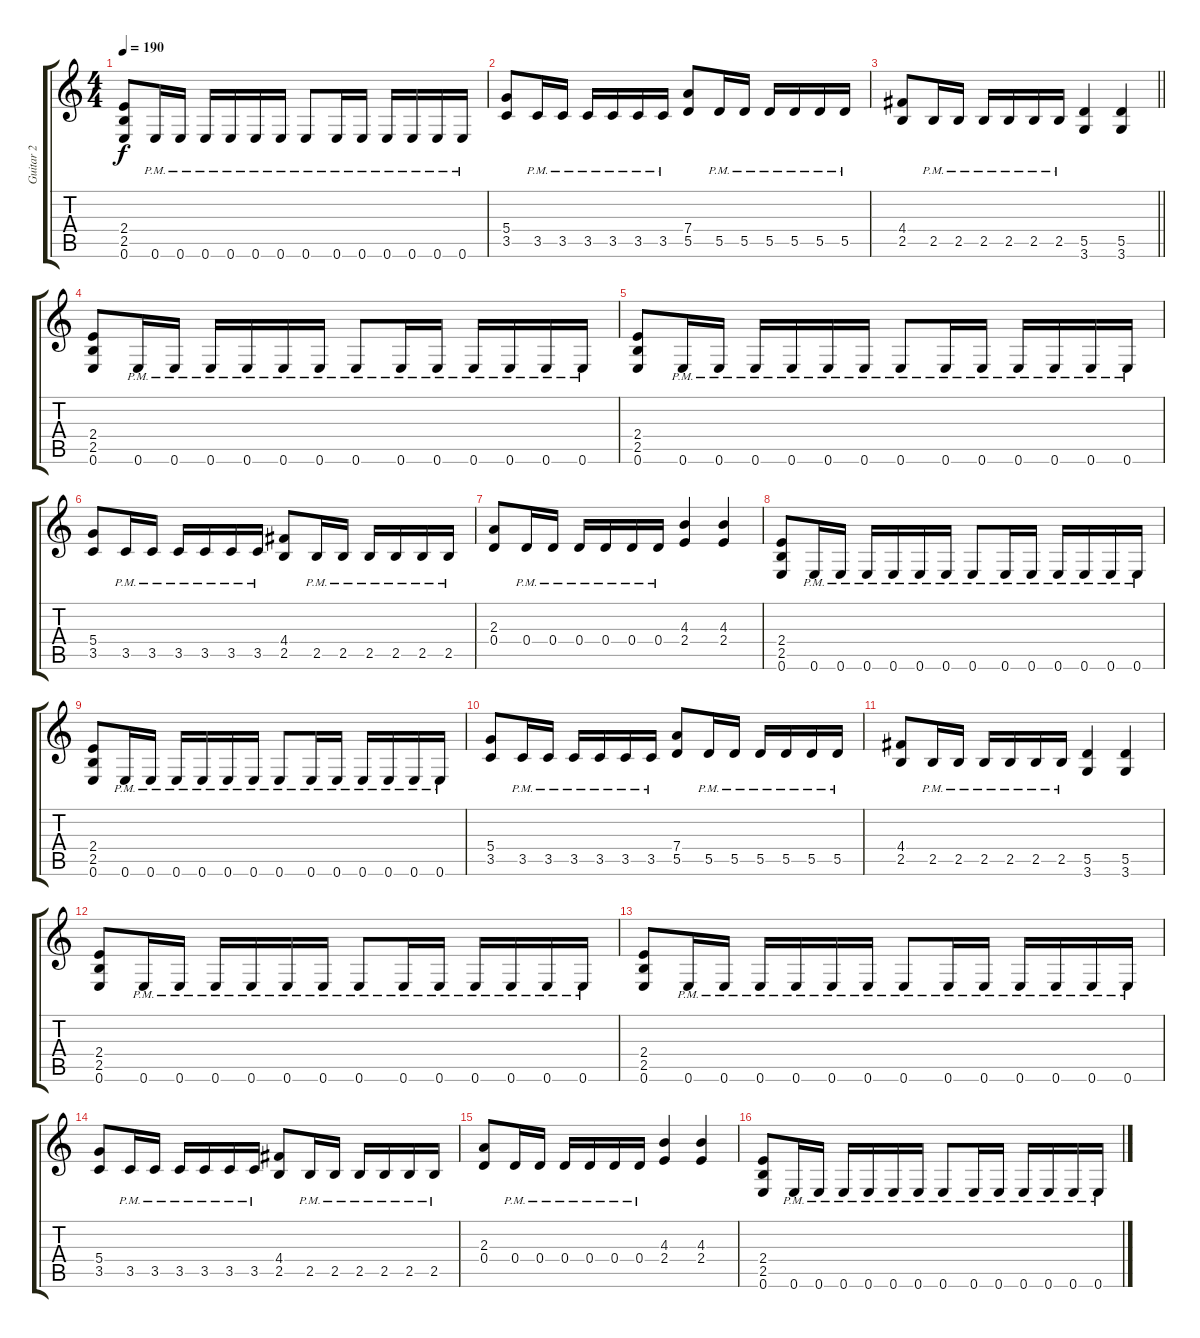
\track ("Guitar 2" "Guitar 2") {instrument distortionguitar}
\staff {score tabs}
\tuning (E4 B3 G3 D3 A2 E2) {hide}
\ts (4 4)
\tempo 190
\clef g2
\ks c
(2.4 2.5 0.6).8{dy f} 0.6{pm}.16 0.6{pm}.16 0.6{pm}.16 0.6{pm}.16 0.6{pm}.16 0.6{pm}.16 0.6{pm}.8 0.6{pm}.16 0.6{pm}.16 0.6{pm}.16 0.6{pm}.16 0.6{pm}.16 0.6{pm}.16 |
(5.4 3.5).8 3.5{pm}.16 3.5{pm}.16 3.5{pm}.16 3.5{pm}.16 3.5{pm}.16 3.5{pm}.16 (7.4 5.5).8 5.5{pm}.16 5.5{pm}.16 5.5{pm}.16 5.5{pm}.16 5.5{pm}.16 5.5{pm}.16 |
\barLineRight lightlight
(4.4 2.5).8 2.5{pm}.16 2.5{pm}.16 2.5{pm}.16 2.5{pm}.16 2.5{pm}.16 2.5{pm}.16 (5.5 3.6).4 (5.5 3.6).4 |
(2.4 2.5 0.6).8 0.6{pm}.16 0.6{pm}.16 0.6{pm}.16 0.6{pm}.16 0.6{pm}.16 0.6{pm}.16 0.6{pm}.8 0.6{pm}.16 0.6{pm}.16 0.6{pm}.16 0.6{pm}.16 0.6{pm}.16 0.6{pm}.16 |
(2.4 2.5 0.6).8 0.6{pm}.16 0.6{pm}.16 0.6{pm}.16 0.6{pm}.16 0.6{pm}.16 0.6{pm}.16 0.6{pm}.8 0.6{pm}.16 0.6{pm}.16 0.6{pm}.16 0.6{pm}.16 0.6{pm}.16 0.6{pm}.16 |
(5.4 3.5).8 3.5{pm}.16 3.5{pm}.16 3.5{pm}.16 3.5{pm}.16 3.5{pm}.16 3.5{pm}.16 (4.4 2.5).8 2.5{pm}.16 2.5{pm}.16 2.5{pm}.16 2.5{pm}.16 2.5{pm}.16 2.5{pm}.16 |
(2.3 0.4).8 0.4{pm}.16 0.4{pm}.16 0.4{pm}.16 0.4{pm}.16 0.4{pm}.16 0.4{pm}.16 (4.3 2.4).4 (4.3 2.4).4 |
(2.4 2.5 0.6).8 0.6{pm}.16 0.6{pm}.16 0.6{pm}.16 0.6{pm}.16 0.6{pm}.16 0.6{pm}.16 0.6{pm}.8 0.6{pm}.16 0.6{pm}.16 0.6{pm}.16 0.6{pm}.16 0.6{pm}.16 0.6{pm}.16 |
(2.4 2.5 0.6).8 0.6{pm}.16 0.6{pm}.16 0.6{pm}.16 0.6{pm}.16 0.6{pm}.16 0.6{pm}.16 0.6{pm}.8 0.6{pm}.16 0.6{pm}.16 0.6{pm}.16 0.6{pm}.16 0.6{pm}.16 0.6{pm}.16 |
(5.4 3.5).8 3.5{pm}.16 3.5{pm}.16 3.5{pm}.16 3.5{pm}.16 3.5{pm}.16 3.5{pm}.16 (7.4 5.5).8 5.5{pm}.16 5.5{pm}.16 5.5{pm}.16 5.5{pm}.16 5.5{pm}.16 5.5{pm}.16 |
(4.4 2.5).8 2.5{pm}.16 2.5{pm}.16 2.5{pm}.16 2.5{pm}.16 2.5{pm}.16 2.5{pm}.16 (5.5 3.6).4 (5.5 3.6).4 |
(2.4 2.5 0.6).8 0.6{pm}.16 0.6{pm}.16 0.6{pm}.16 0.6{pm}.16 0.6{pm}.16 0.6{pm}.16 0.6{pm}.8 0.6{pm}.16 0.6{pm}.16 0.6{pm}.16 0.6{pm}.16 0.6{pm}.16 0.6{pm}.16 |
(2.4 2.5 0.6).8 0.6{pm}.16 0.6{pm}.16 0.6{pm}.16 0.6{pm}.16 0.6{pm}.16 0.6{pm}.16 0.6{pm}.8 0.6{pm}.16 0.6{pm}.16 0.6{pm}.16 0.6{pm}.16 0.6{pm}.16 0.6{pm}.16 |
(5.4 3.5).8 3.5{pm}.16 3.5{pm}.16 3.5{pm}.16 3.5{pm}.16 3.5{pm}.16 3.5{pm}.16 (4.4 2.5).8 2.5{pm}.16 2.5{pm}.16 2.5{pm}.16 2.5{pm}.16 2.5{pm}.16 2.5{pm}.16 |
(2.3 0.4).8 0.4{pm}.16 0.4{pm}.16 0.4{pm}.16 0.4{pm}.16 0.4{pm}.16 0.4{pm}.16 (4.3 2.4).4 (4.3 2.4).4 |
(2.4 2.5 0.6).8 0.6{pm}.16 0.6{pm}.16 0.6{pm}.16 0.6{pm}.16 0.6{pm}.16 0.6{pm}.16 0.6{pm}.8 0.6{pm}.16 0.6{pm}.16 0.6{pm}.16 0.6{pm}.16 0.6{pm}.16 0.6{pm}.16
